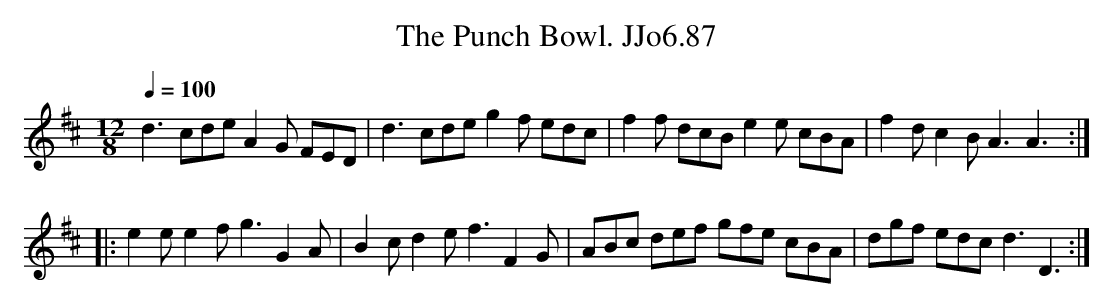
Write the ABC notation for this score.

X:1
T:Punch Bowl. JJo6.87, The
M:12/8
L:1/8
Q:1/4=100
K:D
d3cdeA2G FED|d3cdeg2f edc|f2f dcBe2e cBA|f2dc2BA3A3:|
|:e2ee2fg3G2A|B2cd2ef3F2G|ABc def gfe cBA|dgf edcd3D3:|
